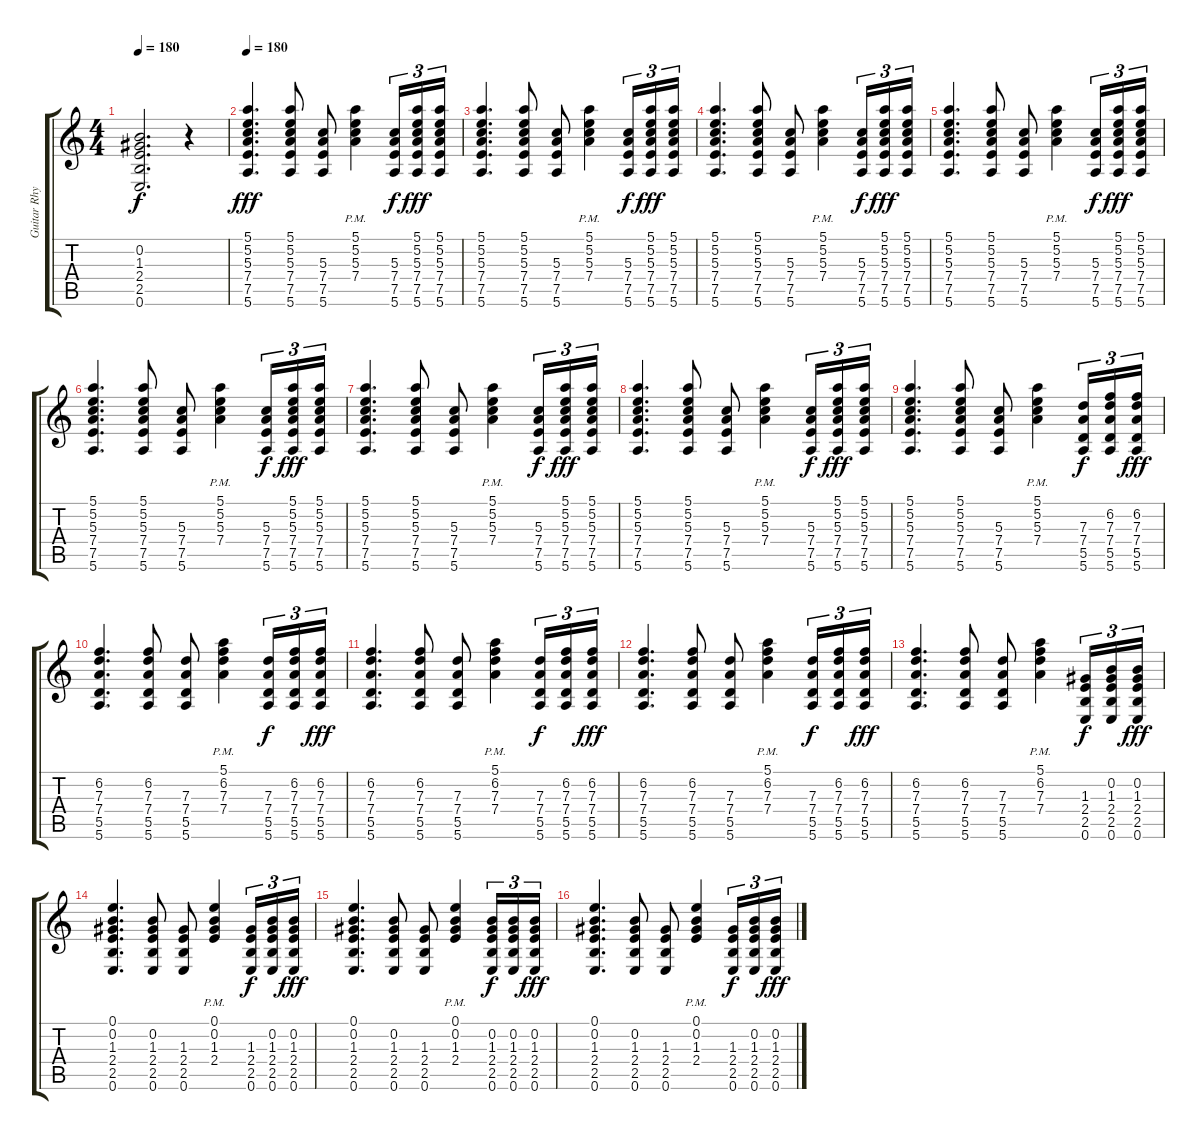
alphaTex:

\track ("Guitar Rhythm" "Guitar Rhy") {instrument acousticguitarsteel}
\staff {score tabs}
\tuning (E4 B3 G3 D3 A2 E2) {hide}
\ts (4 4)
\tempo 180
\clef g2
\ks c
(0.2{t} 1.3{t} 2.4{t} 2.5{t} 0.6{t}).2{d dy f} r.4 |
\tempo 180
(5.1 5.2 5.3 7.4 7.5 5.6).4{d dy fff volume 9} (5.1 5.2 5.3 7.4 7.5 5.6).8 (5.3 7.4 7.5 5.6).8 (5.1{pm} 5.2{pm} 5.3{pm} 7.4{pm}).4 (5.3 7.4 7.5 5.6).16{tu (3 2) dy f} (5.1 5.2 5.3 7.4 7.5 5.6).16{tu (3 2) dy fff} (5.1 5.2 5.3 7.4 7.5 5.6).16{tu (3 2)} |
(5.1 5.2 5.3 7.4 7.5 5.6).4{d} (5.1 5.2 5.3 7.4 7.5 5.6).8 (5.3 7.4 7.5 5.6).8 (5.1{pm} 5.2{pm} 5.3{pm} 7.4{pm}).4 (5.3 7.4 7.5 5.6).16{tu (3 2) dy f} (5.1 5.2 5.3 7.4 7.5 5.6).16{tu (3 2) dy fff} (5.1 5.2 5.3 7.4 7.5 5.6).16{tu (3 2)} |
(5.1 5.2 5.3 7.4 7.5 5.6).4{d} (5.1 5.2 5.3 7.4 7.5 5.6).8 (5.3 7.4 7.5 5.6).8 (5.1{pm} 5.2{pm} 5.3{pm} 7.4{pm}).4 (5.3 7.4 7.5 5.6).16{tu (3 2) dy f} (5.1 5.2 5.3 7.4 7.5 5.6).16{tu (3 2) dy fff} (5.1 5.2 5.3 7.4 7.5 5.6).16{tu (3 2)} |
(5.1 5.2 5.3 7.4 7.5 5.6).4{d} (5.1 5.2 5.3 7.4 7.5 5.6).8 (5.3 7.4 7.5 5.6).8 (5.1{pm} 5.2{pm} 5.3{pm} 7.4{pm}).4 (5.3 7.4 7.5 5.6).16{tu (3 2) dy f} (5.1 5.2 5.3 7.4 7.5 5.6).16{tu (3 2) dy fff} (5.1 5.2 5.3 7.4 7.5 5.6).16{tu (3 2)} |
(5.1 5.2 5.3 7.4 7.5 5.6).4{d} (5.1 5.2 5.3 7.4 7.5 5.6).8 (5.3 7.4 7.5 5.6).8 (5.1{pm} 5.2{pm} 5.3{pm} 7.4{pm}).4 (5.3 7.4 7.5 5.6).16{tu (3 2) dy f} (5.1 5.2 5.3 7.4 7.5 5.6).16{tu (3 2) dy fff} (5.1 5.2 5.3 7.4 7.5 5.6).16{tu (3 2)} |
(5.1 5.2 5.3 7.4 7.5 5.6).4{d} (5.1 5.2 5.3 7.4 7.5 5.6).8 (5.3 7.4 7.5 5.6).8 (5.1{pm} 5.2{pm} 5.3{pm} 7.4{pm}).4 (5.3 7.4 7.5 5.6).16{tu (3 2) dy f} (5.1 5.2 5.3 7.4 7.5 5.6).16{tu (3 2) dy fff} (5.1 5.2 5.3 7.4 7.5 5.6).16{tu (3 2)} |
(5.1 5.2 5.3 7.4 7.5 5.6).4{d} (5.1 5.2 5.3 7.4 7.5 5.6).8 (5.3 7.4 7.5 5.6).8 (5.1{pm} 5.2{pm} 5.3{pm} 7.4{pm}).4 (5.3 7.4 7.5 5.6).16{tu (3 2) dy f} (5.1 5.2 5.3 7.4 7.5 5.6).16{tu (3 2) dy fff} (5.1 5.2 5.3 7.4 7.5 5.6).16{tu (3 2)} |
(5.1 5.2 5.3 7.4 7.5 5.6).4{d} (5.1 5.2 5.3 7.4 7.5 5.6).8 (5.3 7.4 7.5 5.6).8 (5.1{pm} 5.2{pm} 5.3{pm} 7.4{pm}).4 (7.3 7.4 5.5 5.6).16{tu (3 2) dy f} (6.2 7.3 7.4 5.5 5.6).16{tu (3 2)} (6.2 7.3 7.4 5.5 5.6).16{tu (3 2) dy fff} |
(6.2 7.3 7.4 5.5 5.6).4{d} (6.2 7.3 7.4 5.5 5.6).8 (7.3 7.4 5.5 5.6).8 (5.1{pm} 6.2{pm} 7.3{pm} 7.4{pm}).4 (7.3 7.4 5.5 5.6).16{tu (3 2) dy f} (6.2 7.3 7.4 5.5 5.6).16{tu (3 2)} (6.2 7.3 7.4 5.5 5.6).16{tu (3 2) dy fff} |
(6.2 7.3 7.4 5.5 5.6).4{d} (6.2 7.3 7.4 5.5 5.6).8 (7.3 7.4 5.5 5.6).8 (5.1{pm} 6.2{pm} 7.3{pm} 7.4{pm}).4 (7.3 7.4 5.5 5.6).16{tu (3 2) dy f} (6.2 7.3 7.4 5.5 5.6).16{tu (3 2)} (6.2 7.3 7.4 5.5 5.6).16{tu (3 2) dy fff} |
(6.2 7.3 7.4 5.5 5.6).4{d} (6.2 7.3 7.4 5.5 5.6).8 (7.3 7.4 5.5 5.6).8 (5.1{pm} 6.2{pm} 7.3{pm} 7.4{pm}).4 (7.3 7.4 5.5 5.6).16{tu (3 2) dy f} (6.2 7.3 7.4 5.5 5.6).16{tu (3 2)} (6.2 7.3 7.4 5.5 5.6).16{tu (3 2) dy fff} |
(6.2 7.3 7.4 5.5 5.6).4{d} (6.2 7.3 7.4 5.5 5.6).8 (7.3 7.4 5.5 5.6).8 (5.1{pm} 6.2{pm} 7.3{pm} 7.4{pm}).4 (1.3 2.4 2.5 0.6).16{tu (3 2) dy f} (0.2 1.3 2.4 2.5 0.6).16{tu (3 2)} (0.2 1.3 2.4 2.5 0.6).16{tu (3 2) dy fff} |
(0.1 0.2 1.3 2.4 2.5 0.6).4{d} (0.2 1.3 2.4 2.5 0.6).8 (1.3 2.4 2.5 0.6).8 (0.1{pm} 0.2{pm} 1.3{pm} 2.4{pm}).4 (1.3 2.4 2.5 0.6).16{tu (3 2) dy f} (0.2 1.3 2.4 2.5 0.6).16{tu (3 2)} (0.2 1.3 2.4 2.5 0.6).16{tu (3 2) dy fff} |
(0.1 0.2 1.3 2.4 2.5 0.6).4{d} (0.2 1.3 2.4 2.5 0.6).8 (1.3 2.4 2.5 0.6).8 (0.1{pm} 0.2{pm} 1.3{pm} 2.4{pm}).4 (0.2 1.3 2.4 2.5 0.6).16{tu (3 2) dy f} (0.2 1.3 2.4 2.5 0.6).16{tu (3 2)} (0.2 1.3 2.4 2.5 0.6).16{tu (3 2) dy fff} |
(0.1 0.2 1.3 2.4 2.5 0.6).4{d} (0.2 1.3 2.4 2.5 0.6).8 (1.3 2.4 2.5 0.6).8 (0.1{pm} 0.2{pm} 1.3{pm} 2.4{pm}).4 (1.3 2.4 2.5 0.6).16{tu (3 2) dy f} (0.2 1.3 2.4 2.5 0.6).16{tu (3 2)} (0.2 1.3 2.4 2.5 0.6).16{tu (3 2) dy fff}
